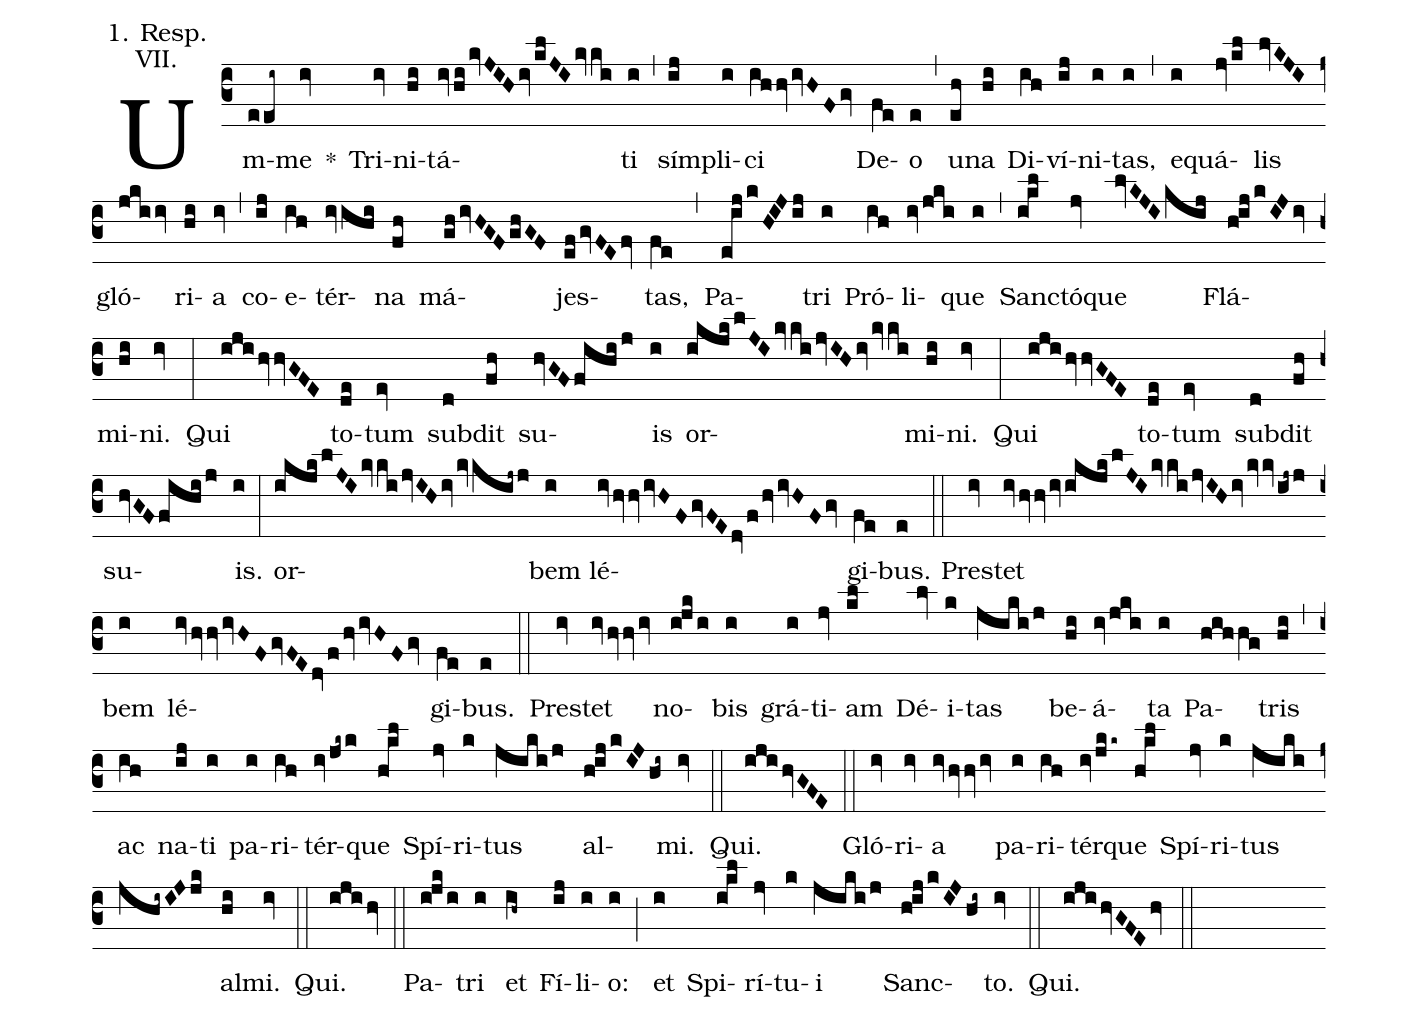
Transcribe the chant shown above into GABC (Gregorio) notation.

annotation: 1. Resp.;
annotation: VII.;
%%
(c3)
Um(eei~)me(iv) *() Tri(iv)ni(hi)tá(ivhikvJIHivklJIkvki)ti(i) (,)
sím(ij)pli(i)ci(ihhvivHFgv) De(fe)o(e) (,)
u(eh)na(hi) Di(ih)ví(ij)ni(i)tas,(i) (,)
e(i)quá(jvkl)lis(lvKJI) gló(jkiiv)ri(hi)a(iv) (,)
co(ij)e(ih)tér(ivihi)na(fh) má(ghivHGFghGF)jes(efgvFEfv)tas,(fe) (,)
Pa(eijkHIJij)tri(i) Pró(ih)li(ivjki)que(i) (,)
Sanc(ikl)tó(jv)que(lvKJIkij) Flá(hijkIJiv)mi(hi)ni.(iv) (:)
Qui(ijihvhvGFE) to(de)tum(ev) sub(d)dit(fh) su(hvGFfihij)is(i) or(ikjklJIkvkijvIHivkvki)mi(hi)ni.(iv) (:)
Qui(ijihvhvGFE) to(de)tum(ev) sub(d)dit(fh) su(hvGFfihij)is.(i) (:)
or(ikjklJIkvkijvIHivkvkij~j)bem(i) lé(ivhvhvivHFgvFEdvfhvivHFgv)gi(fe)bus.(e) (::)

Pres(iv)tet(ivhvhvivikjklJIkvkijvIHivkvkvij~j) bem(i) lé(ivhvhvivHFgvFEdvfhvivHFgv)gi(fe)bus.(e) (::)

Pres(iv)tet(ivhvhviv) no(ijki)bis(i) grá(i)ti(jv)am(kl) Dé(lv)i(k)tas(jikij) be(hi)á(ivjki)ta(i) Pa(hihhg)tris(hi) (,)
ac(ih) na(ij)ti(i) pa(i)ri(ih)tér(ivjk~k)que(hkl) Spí(jv)ri(k)tus(jikij) al(hijkIJhi~)mi.(iv) (::)

Qui.(ijihvGFE) (::)

Gló(iv)ri(iv)a(ivhvhviv) pa(i)ri(ih)tér(ivjkk~)que(hkl) Spí(jv)ri(k)tus(jikijhi~IJjk) al(hi)mi.(iv) (::)

Qui.(ijihv) (::)

Pa(ijki)tri(i) et(ih~) Fí(ij)li(i)o:(i) (;)
et(i) Spi(ikl)rí(jv)tu(k)i(jikij) Sanc(hijkIJhi~)to.(iv) (::)

Qui.(ijihvGFEhv) (::)
